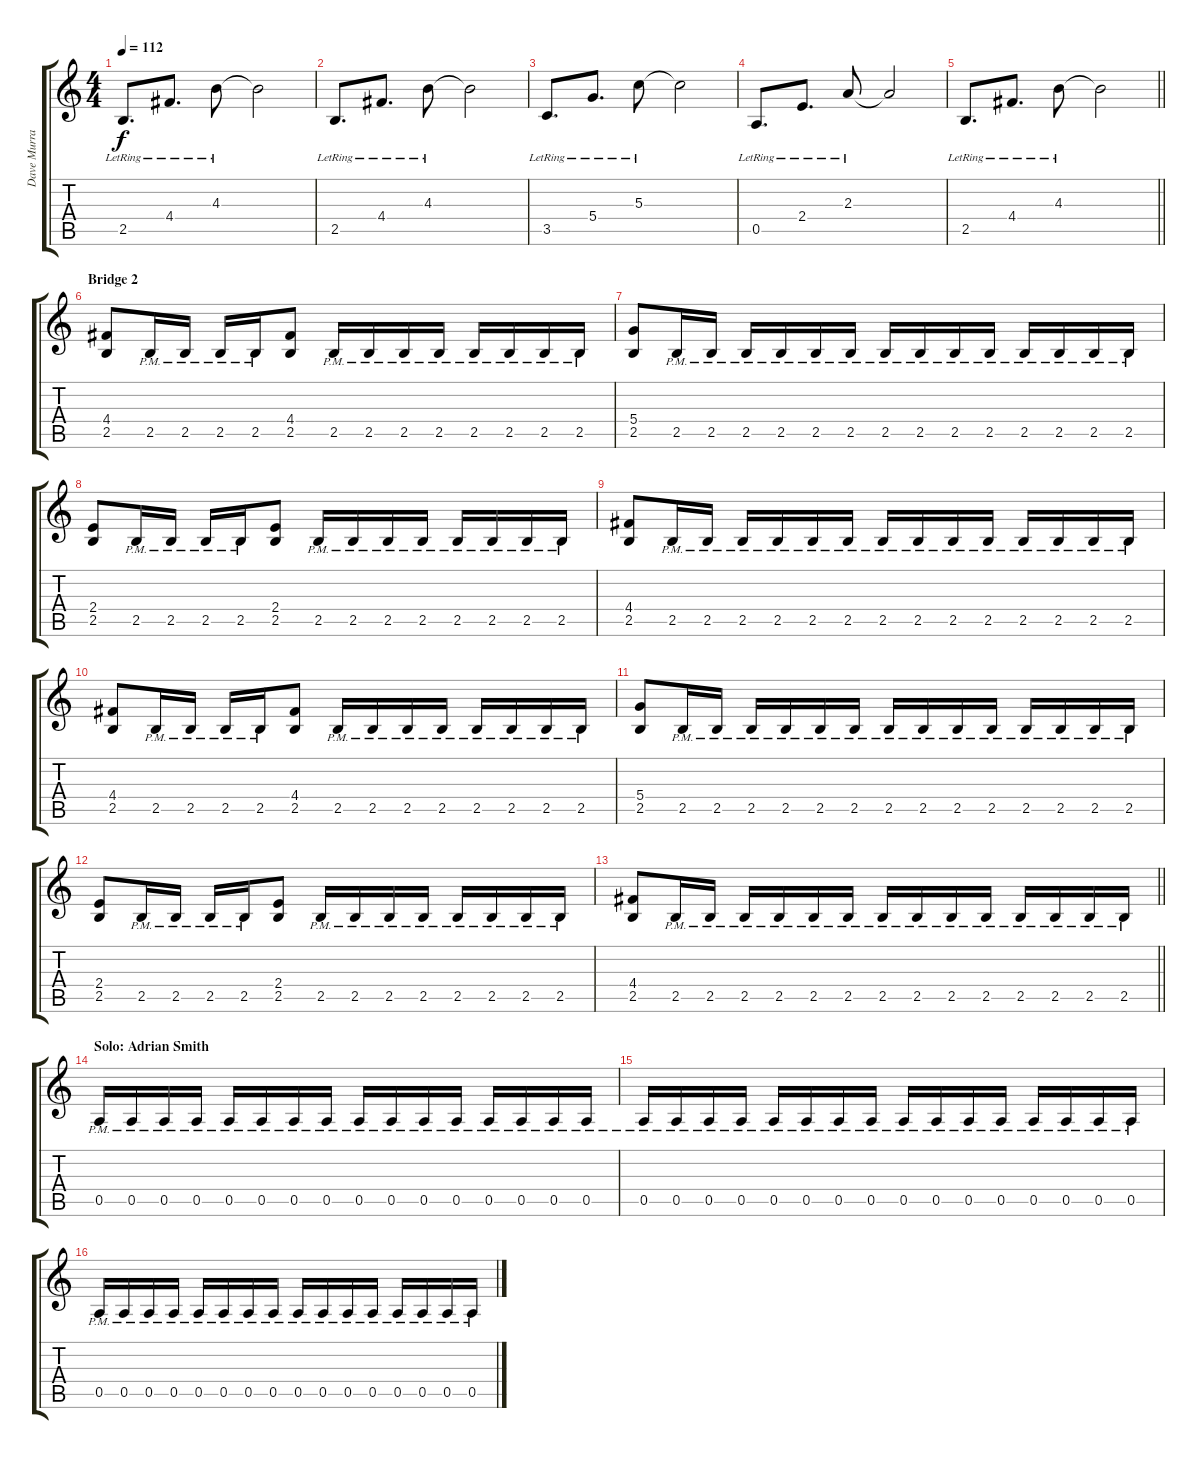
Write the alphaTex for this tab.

\track ("Dave Murray" "Dave Murra") {instrument overdrivenguitar}
\staff {score tabs}
\tuning (E4 B3 G3 D3 A2 E2) {hide}
\ts (4 4)
\tempo 112
\clef g2
\ks c
2.5{lr}.8{d dy f} 4.4{lr}.8{d} 4.3{lr}.8 4.3{t}.2 |
2.5{lr}.8{d} 4.4{lr}.8{d} 4.3{lr}.8 4.3{t}.2 |
3.5{lr}.8{d} 5.4{lr}.8{d} 5.3{lr}.8 5.3{t}.2 |
0.5{lr}.8{d} 2.4{lr}.8{d} 2.3{lr}.8 2.3{t}.2 |
\barLineRight lightlight
2.5{lr}.8{d} 4.4{lr}.8{d} 4.3{lr}.8 4.3{t}.2 |
\section ("" "Bridge 2")
(4.4 2.5).8 2.5{pm}.16 2.5{pm}.16 2.5{pm}.16 2.5{pm}.16 (4.4 2.5).8 2.5{pm}.16 2.5{pm}.16 2.5{pm}.16 2.5{pm}.16 2.5{pm}.16 2.5{pm}.16 2.5{pm}.16 2.5{pm}.16 |
(5.4 2.5).8 2.5{pm}.16 2.5{pm}.16 2.5{pm}.16 2.5{pm}.16 2.5{pm}.16 2.5{pm}.16 2.5{pm}.16 2.5{pm}.16 2.5{pm}.16 2.5{pm}.16 2.5{pm}.16 2.5{pm}.16 2.5{pm}.16 2.5{pm}.16 |
(2.4 2.5).8 2.5{pm}.16 2.5{pm}.16 2.5{pm}.16 2.5{pm}.16 (2.4 2.5).8 2.5{pm}.16 2.5{pm}.16 2.5{pm}.16 2.5{pm}.16 2.5{pm}.16 2.5{pm}.16 2.5{pm}.16 2.5{pm}.16 |
(4.4 2.5).8 2.5{pm}.16 2.5{pm}.16 2.5{pm}.16 2.5{pm}.16 2.5{pm}.16 2.5{pm}.16 2.5{pm}.16 2.5{pm}.16 2.5{pm}.16 2.5{pm}.16 2.5{pm}.16 2.5{pm}.16 2.5{pm}.16 2.5{pm}.16 |
(4.4 2.5).8 2.5{pm}.16 2.5{pm}.16 2.5{pm}.16 2.5{pm}.16 (4.4 2.5).8 2.5{pm}.16 2.5{pm}.16 2.5{pm}.16 2.5{pm}.16 2.5{pm}.16 2.5{pm}.16 2.5{pm}.16 2.5{pm}.16 |
(5.4 2.5).8 2.5{pm}.16 2.5{pm}.16 2.5{pm}.16 2.5{pm}.16 2.5{pm}.16 2.5{pm}.16 2.5{pm}.16 2.5{pm}.16 2.5{pm}.16 2.5{pm}.16 2.5{pm}.16 2.5{pm}.16 2.5{pm}.16 2.5{pm}.16 |
(2.4 2.5).8 2.5{pm}.16 2.5{pm}.16 2.5{pm}.16 2.5{pm}.16 (2.4 2.5).8 2.5{pm}.16 2.5{pm}.16 2.5{pm}.16 2.5{pm}.16 2.5{pm}.16 2.5{pm}.16 2.5{pm}.16 2.5{pm}.16 |
\barLineRight lightlight
(4.4 2.5).8 2.5{pm}.16 2.5{pm}.16 2.5{pm}.16 2.5{pm}.16 2.5{pm}.16 2.5{pm}.16 2.5{pm}.16 2.5{pm}.16 2.5{pm}.16 2.5{pm}.16 2.5{pm}.16 2.5{pm}.16 2.5{pm}.16 2.5{pm}.16 |
\section ("" "Solo: Adrian Smith")
0.5{pm}.16 0.5{pm}.16 0.5{pm}.16 0.5{pm}.16 0.5{pm}.16 0.5{pm}.16 0.5{pm}.16 0.5{pm}.16 0.5{pm}.16 0.5{pm}.16 0.5{pm}.16 0.5{pm}.16 0.5{pm}.16 0.5{pm}.16 0.5{pm}.16 0.5{pm}.16 |
0.5{pm}.16 0.5{pm}.16 0.5{pm}.16 0.5{pm}.16 0.5{pm}.16 0.5{pm}.16 0.5{pm}.16 0.5{pm}.16 0.5{pm}.16 0.5{pm}.16 0.5{pm}.16 0.5{pm}.16 0.5{pm}.16 0.5{pm}.16 0.5{pm}.16 0.5{pm}.16 |
0.5{pm}.16 0.5{pm}.16 0.5{pm}.16 0.5{pm}.16 0.5{pm}.16 0.5{pm}.16 0.5{pm}.16 0.5{pm}.16 0.5{pm}.16 0.5{pm}.16 0.5{pm}.16 0.5{pm}.16 0.5{pm}.16 0.5{pm}.16 0.5{pm}.16 0.5{pm}.16
